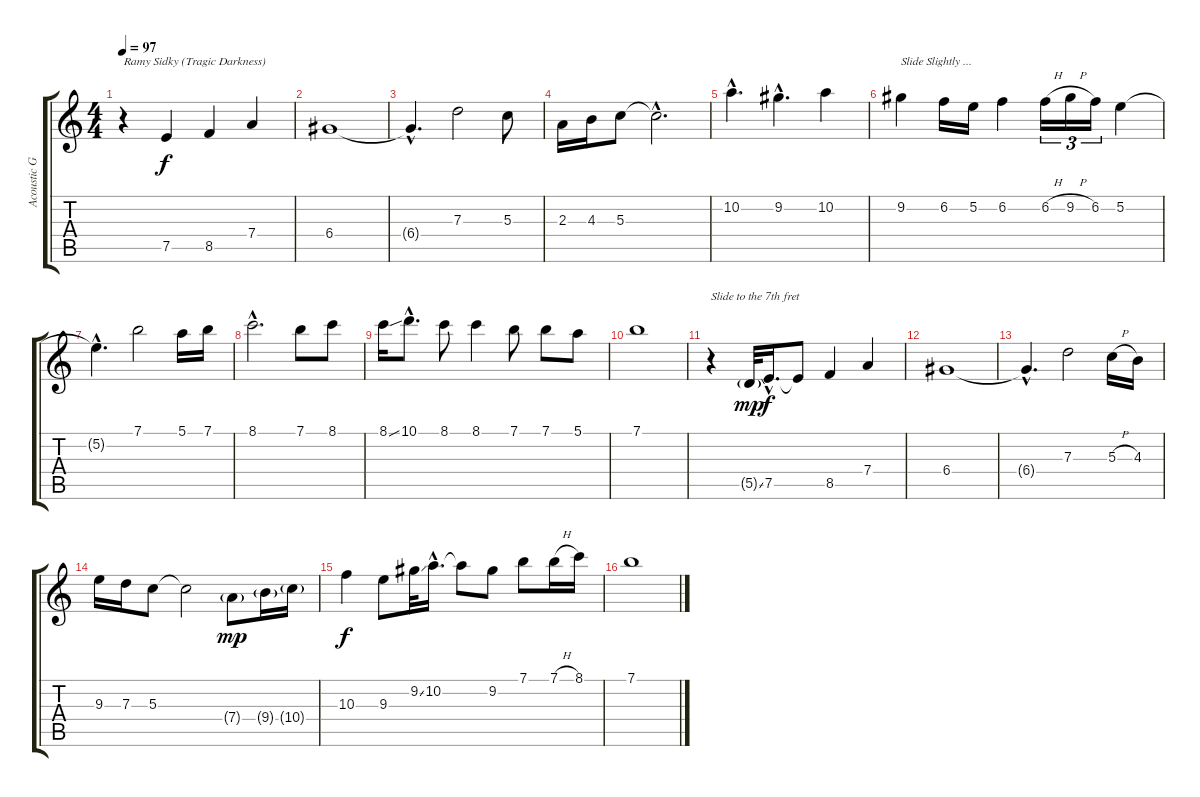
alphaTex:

\track ("Acoustic Guitar" "Acoustic G") {instrument acousticguitarsteel}
\staff {score tabs}
\tuning (E4 B3 G3 D3 A2 E2) {hide}
\ts (4 4)
\tempo 97
\clef g2
\ks c
r.4{txt "Ramy Sidky (Tragic Darkness)" dy f instrument acousticguitarsteel} 7.5.4 8.5.4 7.4.4 |
6.4.1 |
6.4{hac t}.4{d txt ""} 7.3.2 5.3.8 |
2.3.16 4.3.16 5.3.8 5.3{hac t}.2{d} |
10.2{hac}.4{d} 9.2{hac}.4{d} 10.2.4 |
9.2.4{txt "Slide Slightly ..."} 6.2.16 5.2.16 6.2.4 6.2{h}.16{tu (3 2)} 9.2{h}.16{tu (3 2)} 6.2.16{tu (3 2)} 5.2.4 |
5.2{hac t}.4{d} 7.1.2 5.1.16 7.1.16 |
8.1{hac}.2{d} 7.1.8 8.1.8 |
8.1{ss}.16 10.1{hac}.8{d} 8.1.8 8.1.4 7.1.8 7.1.8 5.1.8 |
7.1.1 |
r.4{txt "Slide to the 7th fret"} 5.5{ss g}.32{dy mp} 7.5{hac}.16{d dy f} 7.5{t}.8 8.5.4 7.4.4 |
6.4.1 |
6.4{hac t}.4{d} 7.3.2 5.3{h}.16 4.3.16 |
9.3.16 7.3.16 5.3.8 5.3{t}.2 7.4{g}.8{dy mp} 9.4{g}.16 10.4{g}.16 |
10.3.4{dy f} 9.3.8 9.2{ss}.32 10.2{hac}.16{d} 10.2{t}.8 9.2.8 7.1.8 7.1{h}.16 8.1.16 |
7.1.1
